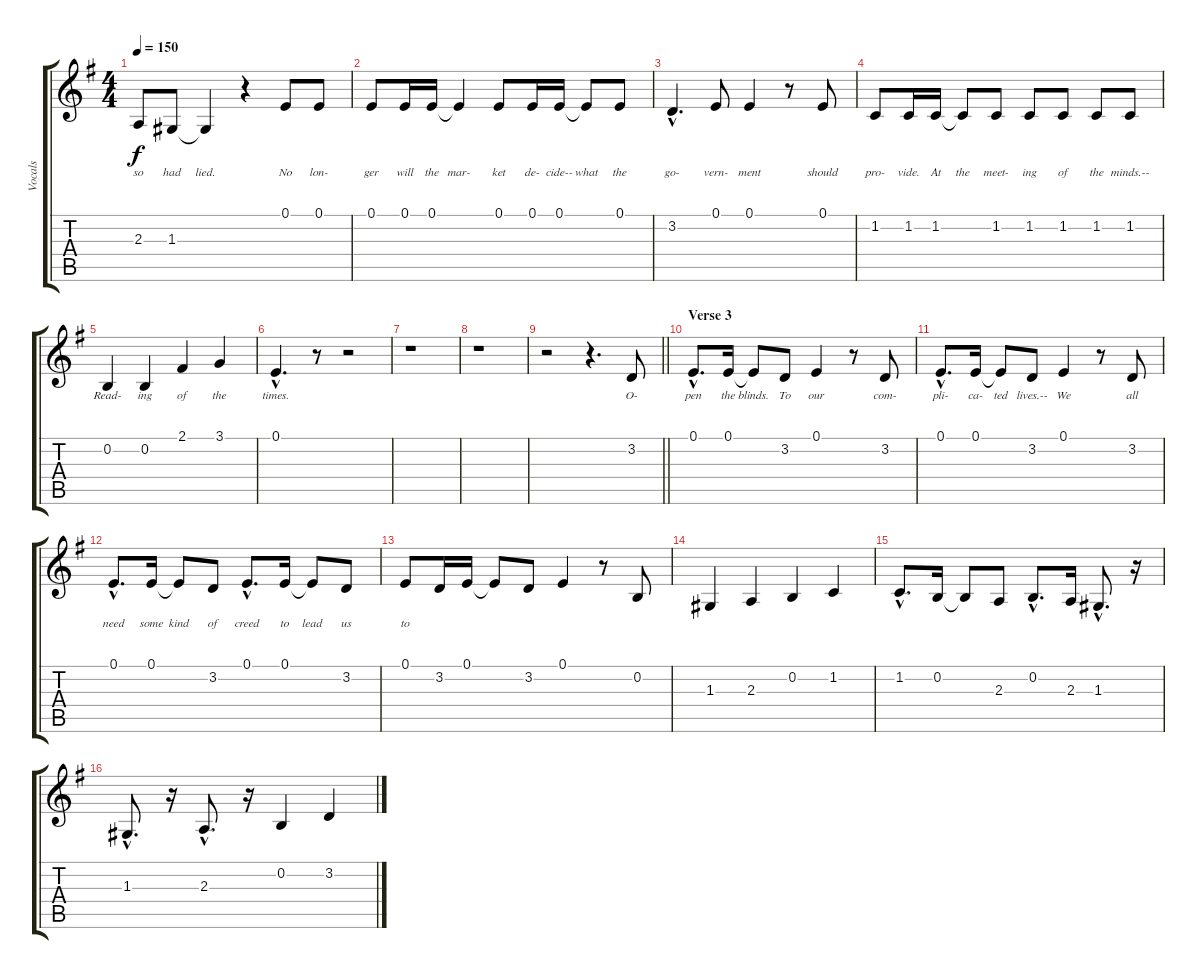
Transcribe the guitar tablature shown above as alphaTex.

\track ("Vocals" "Vocals") {instrument bassoon}
\staff {score tabs}
\tuning (E4 B3 G3 D3 A2 E2) {hide}
\ts (4 4)
\tempo 150
\clef g2
\ks eminor
2.3{t}.8{lyrics (0 "so") lyrics (1 "") lyrics (2 "") lyrics (3 "") lyrics (4 "") dy f} 1.3.8{lyrics (0 "had") lyrics (1 "") lyrics (2 "") lyrics (3 "") lyrics (4 "")} 1.3{t}.4{lyrics (0 "lied.") lyrics (1 "") lyrics (2 "") lyrics (3 "") lyrics (4 "")} r.4 0.1.8{lyrics (0 "No") lyrics (1 "") lyrics (2 "") lyrics (3 "") lyrics (4 "")} 0.1.8{lyrics (0 "lon-") lyrics (1 "") lyrics (2 "") lyrics (3 "") lyrics (4 "")} |
0.1.8{lyrics (0 "ger") lyrics (1 "") lyrics (2 "") lyrics (3 "") lyrics (4 "")} 0.1.16{lyrics (0 "will") lyrics (1 "") lyrics (2 "") lyrics (3 "") lyrics (4 "")} 0.1.16{lyrics (0 "the") lyrics (1 "") lyrics (2 "") lyrics (3 "") lyrics (4 "")} 0.1{t}.4{lyrics (0 "mar-") lyrics (1 "") lyrics (2 "") lyrics (3 "") lyrics (4 "")} 0.1.8{lyrics (0 "ket") lyrics (1 "") lyrics (2 "") lyrics (3 "") lyrics (4 "")} 0.1.16{lyrics (0 "de-") lyrics (1 "") lyrics (2 "") lyrics (3 "") lyrics (4 "")} 0.1.16{lyrics (0 "cide--") lyrics (1 "") lyrics (2 "") lyrics (3 "") lyrics (4 "")} 0.1{t}.8{lyrics (0 "what") lyrics (1 "") lyrics (2 "") lyrics (3 "") lyrics (4 "")} 0.1.8{lyrics (0 "the") lyrics (1 "") lyrics (2 "") lyrics (3 "") lyrics (4 "")} |
3.2{hac}.4{d lyrics (0 "go-") lyrics (1 "") lyrics (2 "") lyrics (3 "") lyrics (4 "")} 0.1.8{lyrics (0 "vern-") lyrics (1 "") lyrics (2 "") lyrics (3 "") lyrics (4 "")} 0.1.4{lyrics (0 "ment") lyrics (1 "") lyrics (2 "") lyrics (3 "") lyrics (4 "")} r.8 0.1.8{lyrics (0 "should") lyrics (1 "") lyrics (2 "") lyrics (3 "") lyrics (4 "")} |
1.2.8{lyrics (0 "pro-") lyrics (1 "") lyrics (2 "") lyrics (3 "") lyrics (4 "")} 1.2.16{lyrics (0 "vide.") lyrics (1 "") lyrics (2 "") lyrics (3 "") lyrics (4 "")} 1.2.16{lyrics (0 "At") lyrics (1 "") lyrics (2 "") lyrics (3 "") lyrics (4 "")} 1.2{t}.8{lyrics (0 "the") lyrics (1 "") lyrics (2 "") lyrics (3 "") lyrics (4 "")} 1.2.8{lyrics (0 "meet-") lyrics (1 "") lyrics (2 "") lyrics (3 "") lyrics (4 "")} 1.2.8{lyrics (0 "ing") lyrics (1 "") lyrics (2 "") lyrics (3 "") lyrics (4 "")} 1.2.8{lyrics (0 "of") lyrics (1 "") lyrics (2 "") lyrics (3 "") lyrics (4 "")} 1.2.8{lyrics (0 "the") lyrics (1 "") lyrics (2 "") lyrics (3 "") lyrics (4 "")} 1.2.8{lyrics (0 "minds.--") lyrics (1 "") lyrics (2 "") lyrics (3 "") lyrics (4 "")} |
0.2.4{lyrics (0 "Read-") lyrics (1 "") lyrics (2 "") lyrics (3 "") lyrics (4 "")} 0.2.4{lyrics (0 "ing") lyrics (1 "") lyrics (2 "") lyrics (3 "") lyrics (4 "")} 2.1.4{lyrics (0 "of") lyrics (1 "") lyrics (2 "") lyrics (3 "") lyrics (4 "")} 3.1.4{lyrics (0 "the") lyrics (1 "") lyrics (2 "") lyrics (3 "") lyrics (4 "")} |
0.1{hac}.4{d lyrics (0 "times.") lyrics (1 "") lyrics (2 "") lyrics (3 "") lyrics (4 "")} r.8 r.2 |
r.1 |
r.1 |
\barLineRight lightlight
r.2 r.4{d} 3.2.8{lyrics (0 "O-") lyrics (1 "") lyrics (2 "") lyrics (3 "") lyrics (4 "")} |
\section ("" "Verse 3")
0.1{hac}.8{d lyrics (0 "pen") lyrics (1 "") lyrics (2 "") lyrics (3 "") lyrics (4 "")} 0.1.16{lyrics (0 "the") lyrics (1 "") lyrics (2 "") lyrics (3 "") lyrics (4 "")} 0.1{t}.8{lyrics (0 "blinds.") lyrics (1 "") lyrics (2 "") lyrics (3 "") lyrics (4 "")} 3.2.8{lyrics (0 "To") lyrics (1 "") lyrics (2 "") lyrics (3 "") lyrics (4 "")} 0.1.4{lyrics (0 "our") lyrics (1 "") lyrics (2 "") lyrics (3 "") lyrics (4 "")} r.8 3.2.8{lyrics (0 "com-") lyrics (1 "") lyrics (2 "") lyrics (3 "") lyrics (4 "")} |
0.1{hac}.8{d lyrics (0 "pli-") lyrics (1 "") lyrics (2 "") lyrics (3 "") lyrics (4 "")} 0.1.16{lyrics (0 "ca-") lyrics (1 "") lyrics (2 "") lyrics (3 "") lyrics (4 "")} 0.1{t}.8{lyrics (0 "ted") lyrics (1 "") lyrics (2 "") lyrics (3 "") lyrics (4 "")} 3.2.8{lyrics (0 "lives.--") lyrics (1 "") lyrics (2 "") lyrics (3 "") lyrics (4 "")} 0.1.4{lyrics (0 "We") lyrics (1 "") lyrics (2 "") lyrics (3 "") lyrics (4 "")} r.8 3.2.8{lyrics (0 "all") lyrics (1 "") lyrics (2 "") lyrics (3 "") lyrics (4 "")} |
0.1{hac}.8{d lyrics (0 "need") lyrics (1 "") lyrics (2 "") lyrics (3 "") lyrics (4 "")} 0.1.16{lyrics (0 "some") lyrics (1 "") lyrics (2 "") lyrics (3 "") lyrics (4 "")} 0.1{t}.8{lyrics (0 "kind") lyrics (1 "") lyrics (2 "") lyrics (3 "") lyrics (4 "")} 3.2.8{lyrics (0 "of") lyrics (1 "") lyrics (2 "") lyrics (3 "") lyrics (4 "")} 0.1{hac}.8{d lyrics (0 "creed") lyrics (1 "") lyrics (2 "") lyrics (3 "") lyrics (4 "")} 0.1.16{lyrics (0 "to") lyrics (1 "") lyrics (2 "") lyrics (3 "") lyrics (4 "")} 0.1{t}.8{lyrics (0 "lead") lyrics (1 "") lyrics (2 "") lyrics (3 "") lyrics (4 "")} 3.2.8{lyrics (0 "us") lyrics (1 "") lyrics (2 "") lyrics (3 "") lyrics (4 "")} |
0.1.8{lyrics (0 "to") lyrics (1 "") lyrics (2 "") lyrics (3 "") lyrics (4 "")} 3.2.16 0.1.16 0.1{t}.8 3.2.8 0.1.4 r.8 0.2.8 |
1.3.4 2.3.4 0.2.4 1.2.4 |
1.2{hac}.8{d} 0.2.16 0.2{t}.8 2.3.8 0.2{hac}.8{d} 2.3.16 1.3{hac}.8{d} r.16 |
1.3{hac}.8{d} r.16 2.3{hac}.8{d} r.16 0.2.4 3.2.4
